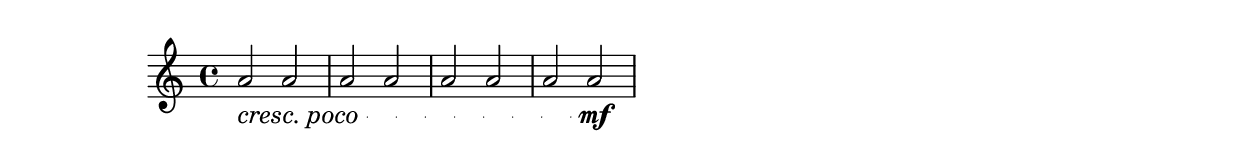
%% DO NOT EDIT this file manually; it is automatically
%% generated from LSR http://lsr.dsi.unimi.it
%% Make any changes in LSR itself, or in Documentation/snippets/new/ ,
%% and then run scripts/auxiliar/makelsr.py
%%
%% This file is in the public domain.
\version "2.14.0"

\header {
  lsrtags = "expressive-marks, tweaks-and-overrides"

%% Translation of GIT committish: 59caa3adce63114ca7972d18f95d4aadc528ec3d
  texidoces = "
Se puede modificar el texto empleado para los crescendos y
decrescendos modificando las propiedades de contexto
@code{crescendoText} y @code{decrescendoText}.

El estilo de la línea de extensión se puede cambiar modificando la
propiedad @code{'style} de @code{DynamicTextSpanner}.  El valor
predeterminado es @code{'dashed-line} (línea discontinua), y entre
otros valores posibles se encuentran @code{'line} (línea),
@code{'dotted-line} (línea de puntos) y @code{'none} (nada):

"
  doctitlees = "Cambiar el texto y los estilos de objeto de extensión para las indicaciones dinámicas textuales"


%% Translation of GIT committish: 0a868be38a775ecb1ef935b079000cebbc64de40
texidocde = "
Der Text, der für Crescendo und Decrescendo gesetzt wird, kann geändert
werden, indem man die Eigenschaften @code{crescendoText} und
@code{decrescendoText} verändert.  Der Stil des Streckers kann auch
geändert werden, indem die @code{'style}-Eigenschaft des
@code{DynamicTextSpanner} beeinflusst wird.  Der Standardwert ist
@code{'hairpin}, andere Möglichkeiten sind @code{'line}, @code{'dashed-line}
und @code{'dotted-line}.
"
  doctitlede = "Text und Strecker-Stile für Dynamik-Texte ändern"

%% Translation of GIT committish: 4ab2514496ac3d88a9f3121a76f890c97cedcf4e
  texidocfr = "
Le texte par défaut des crescendos et decrescendos se change en
modifiant les propriétés de contexte @code{crescendoText} et
@code{decrescendoText}. L'aspect de la ligne d'extension est fonction
de la propriété @code{'style} du @code{DynamicTextSpanner}.  Sa valeur
par défaut est @code{'hairpin}, mais d'autres valeurs sont disponibles,
comme @code{'line}, @code{'dashed-line} et @code{'dotted-line}.

"
  doctitlefr = "Modifidation du texte et de l'extension de nuances textuelles"


  texidoc = "
The text used for crescendos and decrescendos can be changed by
modifying the context properties @code{crescendoText} and
@code{decrescendoText}.

The style of the spanner line can be changed by modifying the
@code{'style} property of @code{DynamicTextSpanner}.  The default value
is @code{'dashed-line}, and other possible values include @code{'line},
@code{'dotted-line} and @code{'none}.

"
  doctitle = "Changing text and spanner styles for text dynamics"
} % begin verbatim

\relative c'' {
  \set crescendoText = \markup { \italic { cresc. poco } }
  \set crescendoSpanner = #'text
  \override DynamicTextSpanner #'style = #'dotted-line
  a2\< a
  a2 a
  a2 a
  a2 a\mf
}
